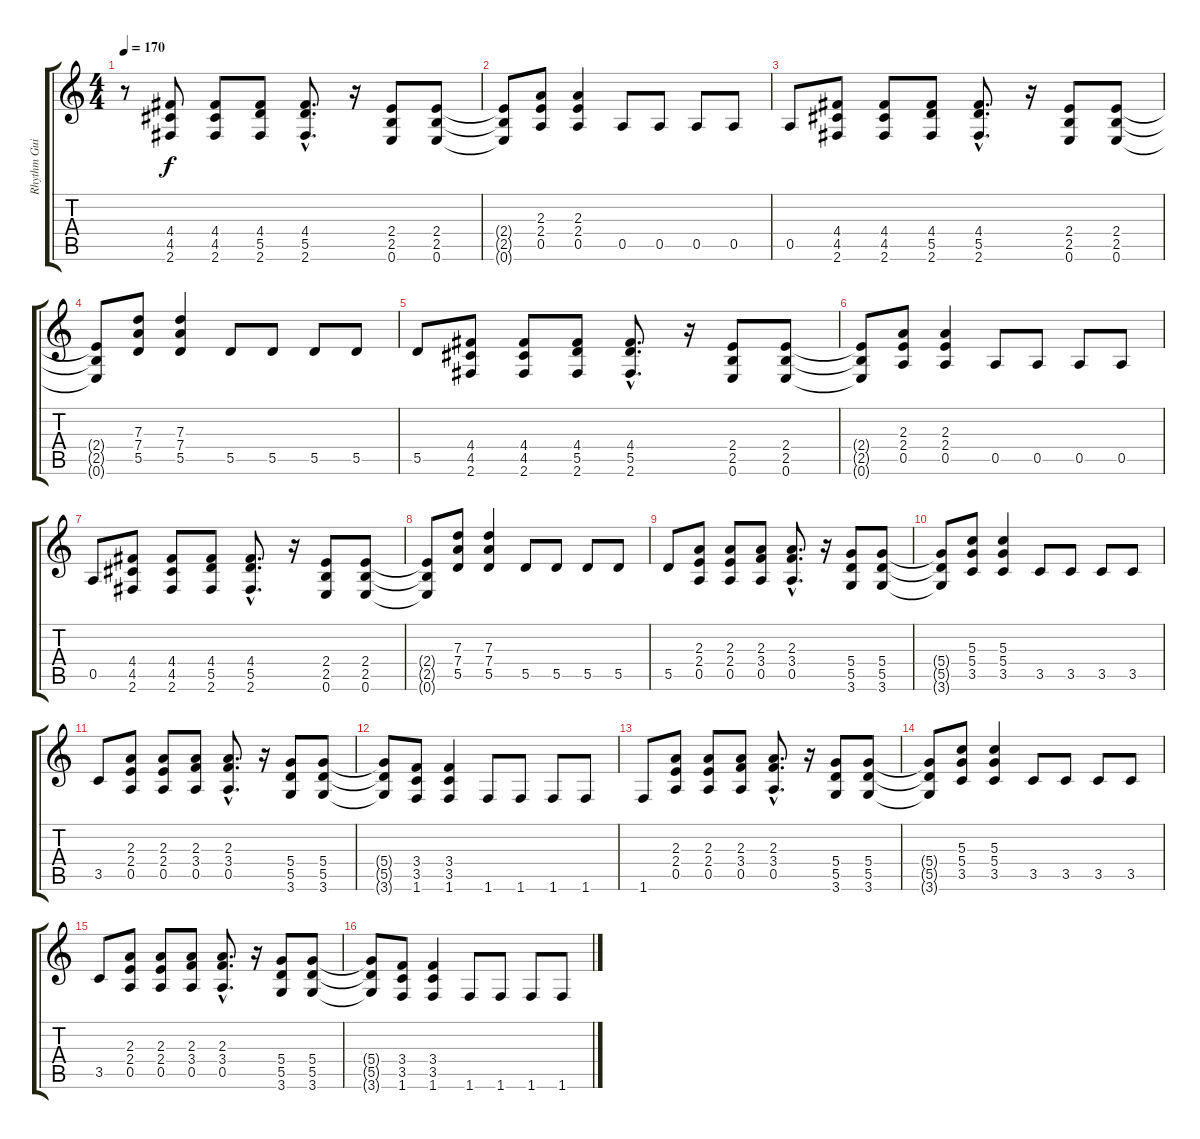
\track ("Rhythm Guitar 2" "Rhythm Gui") {instrument overdrivenguitar}
\staff {score tabs}
\tuning (E4 B3 G3 D3 A2 E2) {hide}
\ts (4 4)
\section ("" "")
\tempo 170
\clef g2
\ks c
r.8{dy f volume 12} (4.4 4.5 2.6).8 (4.4 4.5 2.6).8 (4.4 5.5 2.6).8 (4.4{hac} 5.5{hac} 2.6{hac}).8{d} r.16 (2.4 2.5 0.6).8 (2.4 2.5 0.6).8 |
(2.4{t} 2.5{t} 0.6{t}).8 (2.3 2.4 0.5).8 (2.3 2.4 0.5).4 0.5.8 0.5.8 0.5.8 0.5.8 |
0.5.8 (4.4 4.5 2.6).8 (4.4 4.5 2.6).8 (4.4 5.5 2.6).8 (4.4{hac} 5.5{hac} 2.6{hac}).8{d} r.16 (2.4 2.5 0.6).8 (2.4 2.5 0.6).8 |
(2.4{t} 2.5{t} 0.6{t}).8 (7.3 7.4 5.5).8 (7.3 7.4 5.5).4 5.5.8 5.5.8 5.5.8 5.5.8 |
5.5.8 (4.4 4.5 2.6).8 (4.4 4.5 2.6).8 (4.4 5.5 2.6).8 (4.4{hac} 5.5{hac} 2.6{hac}).8{d} r.16 (2.4 2.5 0.6).8 (2.4 2.5 0.6).8 |
(2.4{t} 2.5{t} 0.6{t}).8 (2.3 2.4 0.5).8 (2.3 2.4 0.5).4 0.5.8 0.5.8 0.5.8 0.5.8 |
0.5.8 (4.4 4.5 2.6).8 (4.4 4.5 2.6).8 (4.4 5.5 2.6).8 (4.4{hac} 5.5{hac} 2.6{hac}).8{d} r.16 (2.4 2.5 0.6).8 (2.4 2.5 0.6).8 |
(2.4{t} 2.5{t} 0.6{t}).8 (7.3 7.4 5.5).8 (7.3 7.4 5.5).4 5.5.8 5.5.8 5.5.8 5.5.8 |
\section ("" "")
5.5.8 (2.3 2.4 0.5).8 (2.3 2.4 0.5).8 (2.3 3.4 0.5).8 (2.3{hac} 3.4{hac} 0.5{hac}).8{d} r.16 (5.4 5.5 3.6).8 (5.4 5.5 3.6).8 |
(5.4{t} 5.5{t} 3.6{t}).8 (5.3 5.4 3.5).8 (5.3 5.4 3.5).4 3.5.8 3.5.8 3.5.8 3.5.8 |
3.5.8 (2.3 2.4 0.5).8 (2.3 2.4 0.5).8 (2.3 3.4 0.5).8 (2.3{hac} 3.4{hac} 0.5{hac}).8{d} r.16 (5.4 5.5 3.6).8 (5.4 5.5 3.6).8 |
(5.4{t} 5.5{t} 3.6{t}).8 (3.4 3.5 1.6).8 (3.4 3.5 1.6).4 1.6.8 1.6.8 1.6.8 1.6.8 |
1.6.8 (2.3 2.4 0.5).8 (2.3 2.4 0.5).8 (2.3 3.4 0.5).8 (2.3{hac} 3.4{hac} 0.5{hac}).8{d} r.16 (5.4 5.5 3.6).8 (5.4 5.5 3.6).8 |
(5.4{t} 5.5{t} 3.6{t}).8 (5.3 5.4 3.5).8 (5.3 5.4 3.5).4 3.5.8 3.5.8 3.5.8 3.5.8 |
3.5.8 (2.3 2.4 0.5).8 (2.3 2.4 0.5).8 (2.3 3.4 0.5).8 (2.3{hac} 3.4{hac} 0.5{hac}).8{d} r.16 (5.4 5.5 3.6).8 (5.4 5.5 3.6).8 |
(5.4{t} 5.5{t} 3.6{t}).8 (3.4 3.5 1.6).8 (3.4 3.5 1.6).4 1.6.8 1.6.8 1.6.8 1.6.8
